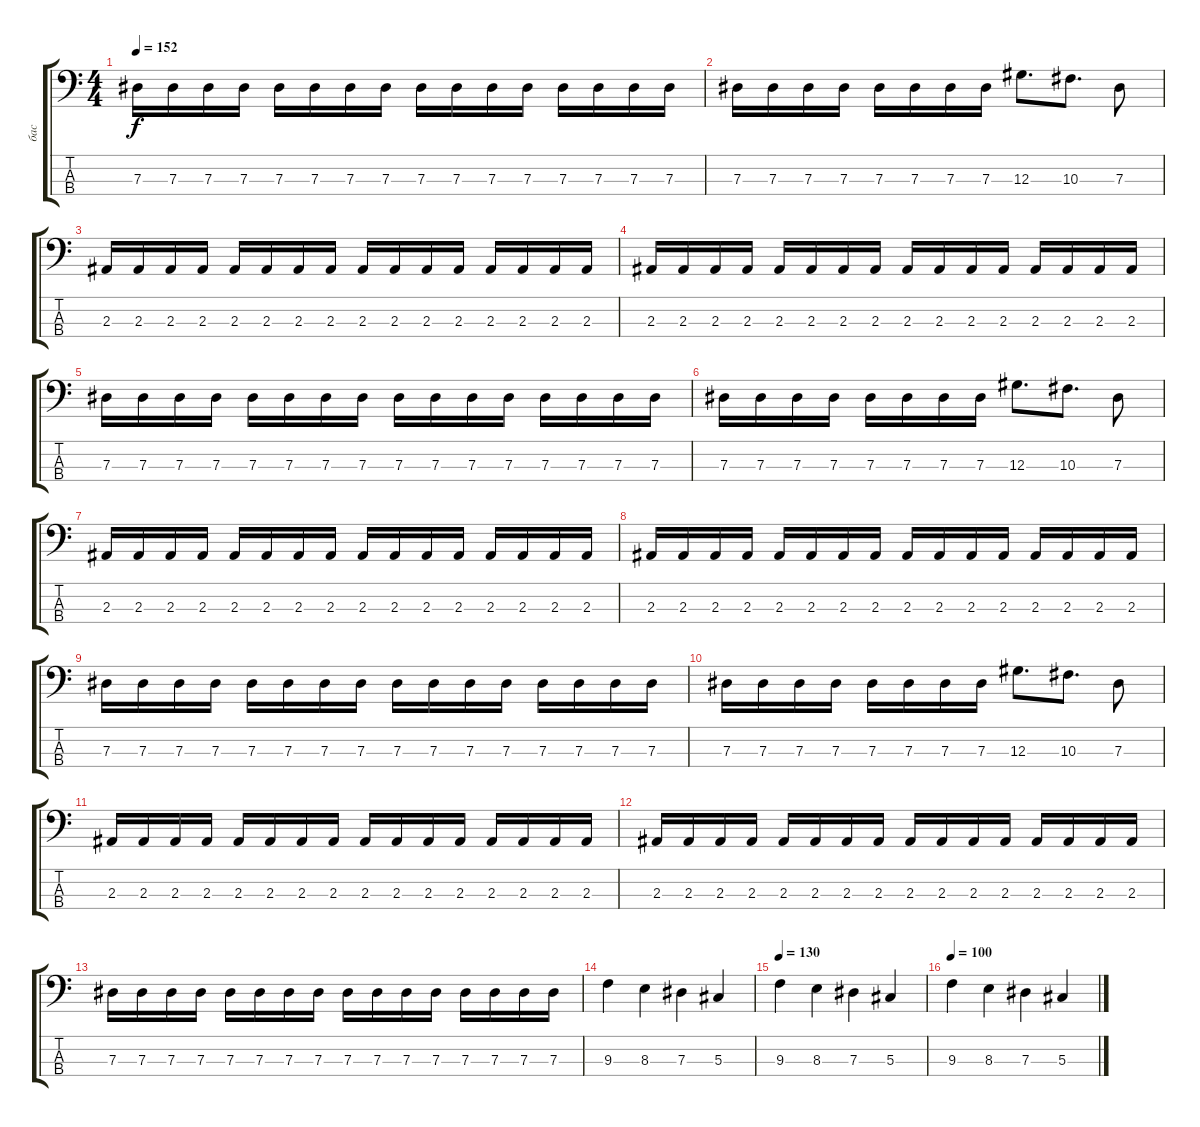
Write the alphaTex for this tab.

\track ("бас" "бас") {instrument electricbassfinger}
\staff {score tabs}
\tuning (Gb2 Db2 Ab1 Eb1) {hide}
\ts (4 4)
\tempo 152
\clef f4
\ks c
7.3.16{dy f} 7.3.16 7.3.16 7.3.16 7.3.16 7.3.16 7.3.16 7.3.16 7.3.16 7.3.16 7.3.16 7.3.16 7.3.16 7.3.16 7.3.16 7.3.16 |
7.3.16 7.3.16 7.3.16 7.3.16 7.3.16 7.3.16 7.3.16 7.3.16 12.3.8{d} 10.3.8{d} 7.3.8 |
2.3.16 2.3.16 2.3.16 2.3.16 2.3.16 2.3.16 2.3.16 2.3.16 2.3.16 2.3.16 2.3.16 2.3.16 2.3.16 2.3.16 2.3.16 2.3.16 |
2.3.16 2.3.16 2.3.16 2.3.16 2.3.16 2.3.16 2.3.16 2.3.16 2.3.16 2.3.16 2.3.16 2.3.16 2.3.16 2.3.16 2.3.16 2.3.16 |
7.3.16 7.3.16 7.3.16 7.3.16 7.3.16 7.3.16 7.3.16 7.3.16 7.3.16 7.3.16 7.3.16 7.3.16 7.3.16 7.3.16 7.3.16 7.3.16 |
7.3.16 7.3.16 7.3.16 7.3.16 7.3.16 7.3.16 7.3.16 7.3.16 12.3.8{d} 10.3.8{d} 7.3.8 |
2.3.16 2.3.16 2.3.16 2.3.16 2.3.16 2.3.16 2.3.16 2.3.16 2.3.16 2.3.16 2.3.16 2.3.16 2.3.16 2.3.16 2.3.16 2.3.16 |
2.3.16 2.3.16 2.3.16 2.3.16 2.3.16 2.3.16 2.3.16 2.3.16 2.3.16 2.3.16 2.3.16 2.3.16 2.3.16 2.3.16 2.3.16 2.3.16 |
7.3.16 7.3.16 7.3.16 7.3.16 7.3.16 7.3.16 7.3.16 7.3.16 7.3.16 7.3.16 7.3.16 7.3.16 7.3.16 7.3.16 7.3.16 7.3.16 |
7.3.16 7.3.16 7.3.16 7.3.16 7.3.16 7.3.16 7.3.16 7.3.16 12.3.8{d} 10.3.8{d} 7.3.8 |
2.3.16 2.3.16 2.3.16 2.3.16 2.3.16 2.3.16 2.3.16 2.3.16 2.3.16 2.3.16 2.3.16 2.3.16 2.3.16 2.3.16 2.3.16 2.3.16 |
2.3.16 2.3.16 2.3.16 2.3.16 2.3.16 2.3.16 2.3.16 2.3.16 2.3.16 2.3.16 2.3.16 2.3.16 2.3.16 2.3.16 2.3.16 2.3.16 |
7.3.16 7.3.16 7.3.16 7.3.16 7.3.16 7.3.16 7.3.16 7.3.16 7.3.16 7.3.16 7.3.16 7.3.16 7.3.16 7.3.16 7.3.16 7.3.16 |
9.3.4 8.3.4 7.3.4 5.3.4 |
\tempo 130
9.3.4 8.3.4 7.3.4 5.3.4 |
\tempo 100
9.3.4 8.3.4 7.3.4 5.3.4
